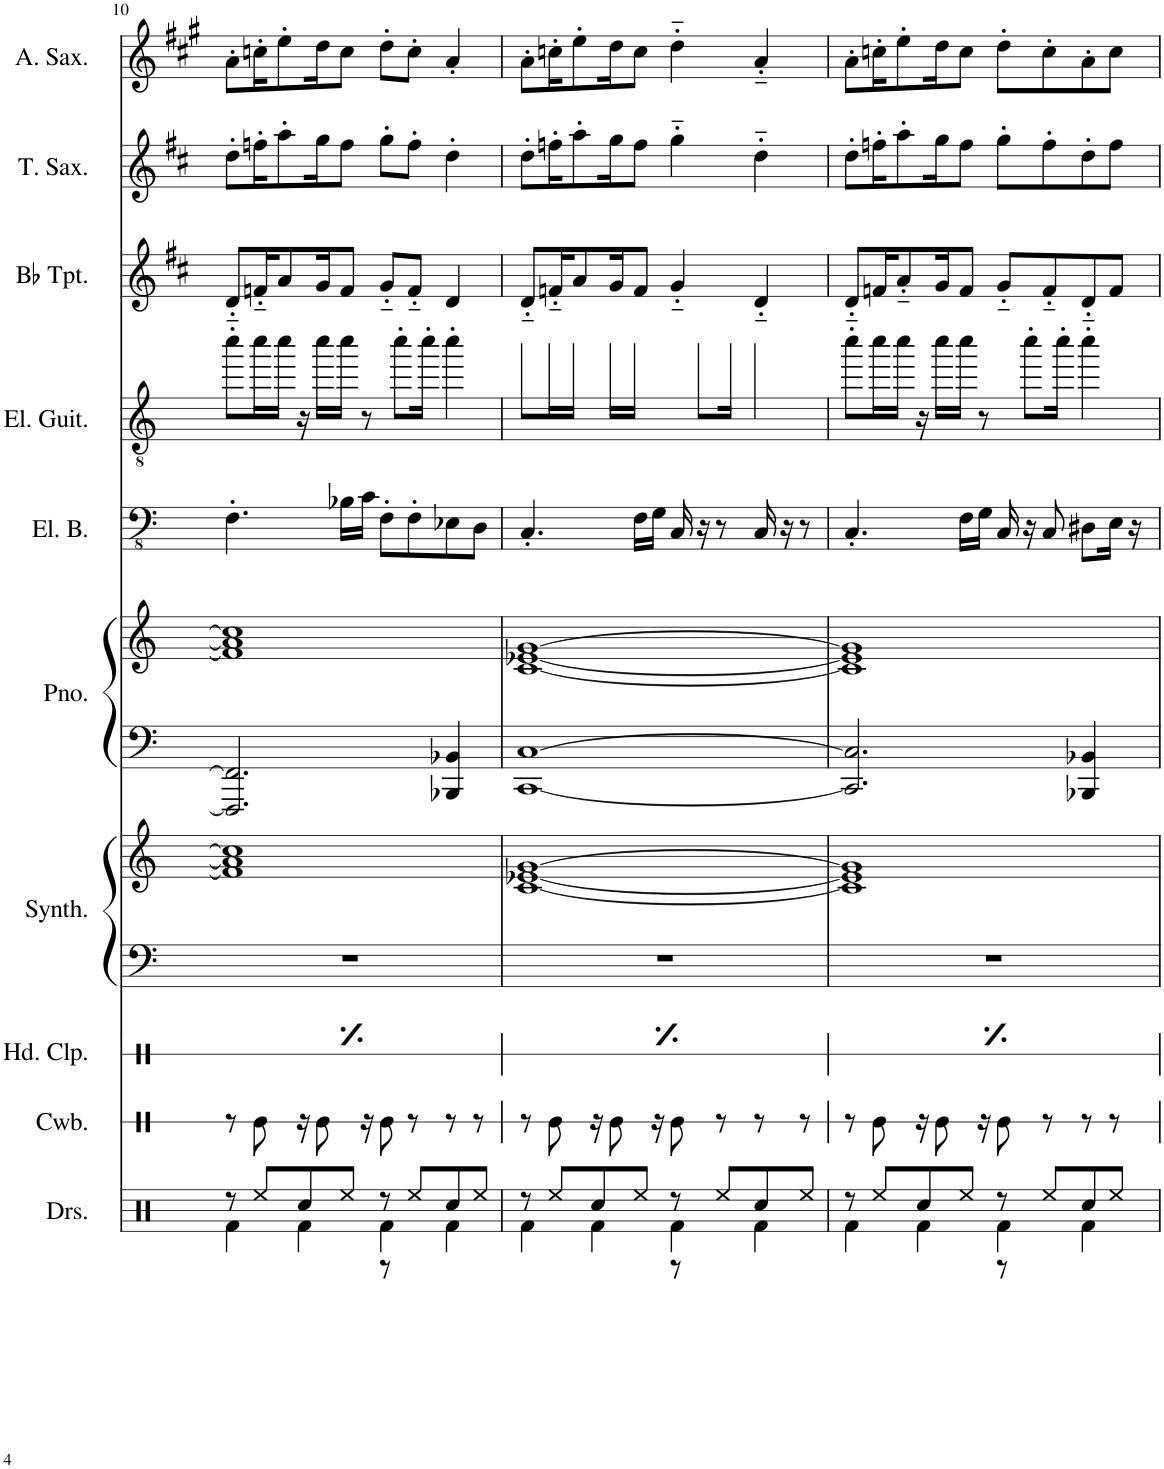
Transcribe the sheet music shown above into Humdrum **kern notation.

**kern	**kern	**kern	**kern	**kern	**kern	**kern	**kern	**kern	**kern	**kern	**kern	**kern
*part11	*part10	*part9	*part8	*part8	*part7	*part7	*part6	*part5	*part4	*part3	*part2	*part1
*staff13	*staff12	*staff11	*staff10	*staff9	*staff8	*staff7	*staff6	*staff5	*staff4	*staff3	*staff2	*staff1
*I"Drumset	*I"Cowbell	*I"Hand Clap	*I"Warm Synthesizer	*	*I"Piano	*	*I"Electric Bass	*I"Electric Guitar	*I"Bb Trumpet	*I"Baritone Saxophone	*I"Tenor Saxophone	*I"Alto Saxophone
*I'Drs.	*I'Cwb.	*I'Hd. Clp.	*I'Synth.	*	*I'Pno.	*	*I'El. B.	*I'El. Guit.	*I'Bb Tpt.	*I'Bar. Sax.	*I'T. Sax.	*I'A. Sax.
!!LO:PB:g=z
*clefX	*clefX	*clefX	*clefF4	*clefG2	*clefF4	*clefG2	*clefFv4	*clefGv2	*clefG2	*clefG2	*clefG2	*clefG2
*	*	*	*	*	*	*	*	*	*Trd1c2	*Trd12c21	*Trd8c14	*Trd5c9
*k[]	*k[]	*k[]	*k[]	*k[]	*k[]	*k[]	*k[]	*k[]	*k[f#c#]	*k[f#c#g#]	*k[f#c#]	*k[f#c#g#]
*M4/4	*M4/4	*M4/4	*M4/4	*M4/4	*M4/4	*M4/4	*M4/4	*M4/4	*M4/4	*M4/4	*M4/4	*M4/4
=10	=10	=10	=10	=10	=10	=10	=10	=10	=10	=10	=10	=10
*^	*	*	*	*	*	*	*	*	*	*	*	*
*	*^	*	*	*	*	*	*	*	*	*	*	*	*
8r	4Rf\	2ryy	8r	8r	1r	1f] 1a] 1cc]	2.FFF/] 2.FF/]	1f] 1a] 1cc]	4.FF'\	8ccc'\L	8d'~/L	8aa'~\L	8dd'\L	8a'\L
8Ree/L	.	.	8Re\	16r	.	.	.	.	.	16ccc\L	16fn'~/K	16cccn'~\K	16ffn'\K	16ccn'\K
.	.	.	.	16r	.	.	.	.	.	16ccc\JJ	8a/	8eee\J	8aa'\	8ee'\
8Rcc/	4Rf\	.	16r	16Re/	.	.	.	.	.	16r	.	.	.	.
.	.	.	8Re\	16r	.	.	.	.	.	16ccc\LL	16g/K	16ddd\KL	16gg\K	16dd\K
8Ree/J	.	.	.	8r	.	.	.	.	16BB-X\LL	16ccc\JJ	8f/J	8ccc\J	8ff\J	8cc\J
.	.	.	16r	.	.	.	.	.	16C\JJ	8r	.	.	.	.
8r	4Rf\	8r	8Re\	4r	.	.	.	.	8FF'\L	.	8g'~/L	8ddd'~\L	8gg'\L	8dd'\L
.	.	.	.	.	.	.	.	.	.	8ccc'\L	.	.	.	.
8Ree/L	.	4.ryy	8r	.	.	.	.	.	8FF'\	.	8f'~/J	8ccc'~\J	8ff'\J	8cc'\J
.	.	.	.	.	.	.	.	.	.	16ccc'\Jk	.	.	.	.
8Rcc/	4Rf\	.	8r	4Re/	.	.	4BBB-X/ 4BB-X/	.	8EE-X\	4ccc'\	4d/	4aa	4dd'\	4a'/
8Ree/J	.	.	8r	.	.	.	.	.	8DD\J	.	.	.	.	.
=11	=11	=11	=11	=11	=11	=11	=11	=11	=11	=11	=11	=11	=11	=11
8r	4Rf\	2ryy	8r	8r	1r	[1c [1e-X [1g	[1CC [1C	[1c [1e-X [1g	4.CC'/	8ccc'\L	8d'~/L	8aa'~\L	8dd'\L	8a'\L
8Ree/L	.	.	8Re\	16r	.	.	.	.	.	16ccc\L	16fn'~/K	16cccn'~\K	16ffn'\K	16ccn'\K
.	.	.	.	16r	.	.	.	.	.	16ccc\JJ	8a/	8eee\J	8aa'\	8ee'\
8Rcc/	4Rf\	.	16r	16Re/	.	.	.	.	.	16ryy	.	.	.	.
.	.	.	8Re\	16r	.	.	.	.	.	16ccc\LL	16g/K	16ddd\KL	16gg\K	16dd\K
8Ree/J	.	.	.	8r	.	.	.	.	16FF\LL	16ccc\JJ	8f/J	8ccc\J	8ff\J	8cc\J
.	.	.	16r	.	.	.	.	.	16GG\JJ	8ryy	.	.	.	.
8r	4Rf\	8r	8Re\	4r	.	.	.	.	16CC/	.	4g'~/	4ddd'~	4gg'~\	4dd'~\
.	.	.	.	.	.	.	.	.	16r	8ccc'\L	.	.	.	.
8Ree/L	.	4.ryy	8r	.	.	.	.	.	8r	.	.	.	.	.
.	.	.	.	.	.	.	.	.	.	16ccc'\Jk	.	.	.	.
8Rcc/	4Rf\	.	8r	4Re/	.	.	.	.	16CC/	4ccc'\	4d'~/	4aa'~	4dd'~\	4a'~/
.	.	.	.	.	.	.	.	.	16r	.	.	.	.	.
8Ree/J	.	.	8r	.	.	.	.	.	8r	.	.	.	.	.
=12	=12	=12	=12	=12	=12	=12	=12	=12	=12	=12	=12	=12	=12	=12
8r	4Rf\	2ryy	8r	8r	1r	1c] 1e-] 1g]	2.CC/] 2.C/]	1c] 1e-] 1g]	4.CC'/	8ccc'\L	8d'~/L	8aa'~\L	8dd'\L	8a'\L
8Ree/L	.	.	8Re\	16r	.	.	.	.	.	16ccc\L	16fn/K	16cccn\K	16ffn'\K	16ccn'\K
.	.	.	.	16r	.	.	.	.	.	16ccc\JJ	8a'~/	8eee'~\J	8aa'\	8ee'\
8Rcc/	4Rf\	.	16r	16Re/	.	.	.	.	.	16r	.	.	.	.
.	.	.	8Re\	16r	.	.	.	.	.	16ccc\LL	16g/K	16ddd\KL	16gg\K	16dd\K
8Ree/J	.	.	.	8r	.	.	.	.	16FF\LL	16ccc\JJ	8f/J	8ccc\J	8ff\J	8cc\J
.	.	.	16r	.	.	.	.	.	16GG\JJ	8r	.	.	.	.
8r	4Rf\	8r	8Re\	4r	.	.	.	.	16CC/	.	8g'~/L	8ddd'~\L	8gg'\L	8dd'\L
.	.	.	.	.	.	.	.	.	16r	8ccc'\L	.	.	.	.
8Ree/L	.	4.ryy	8r	.	.	.	.	.	8CC/	.	8f'~/	8ccc'~\J	8ff'\	8cc'\
.	.	.	.	.	.	.	.	.	.	16ccc'\Jk	.	.	.	.
8Rcc/	4Rf\	.	8r	4Re/	.	.	4BBB-X/ 4BB-X/	.	8DD#X\L	4ccc'\	8d'~/	8aa'~\L	8dd'\	8a'\
8Ree/J	.	.	8r	.	.	.	.	.	16EE\Jk	.	8f/J	8ccc\J	8ff\J	8cc\J
.	.	.	.	.	.	.	.	.	16r	.	.	.	.	.
*v	*v	*v	*	*	*	*	*	*	*	*	*	*	*	*
=	=	=	=	=	=	=	=	=	=	=	=	=
*-	*-	*-	*-	*-	*-	*-	*-	*-	*-	*-	*-	*-
